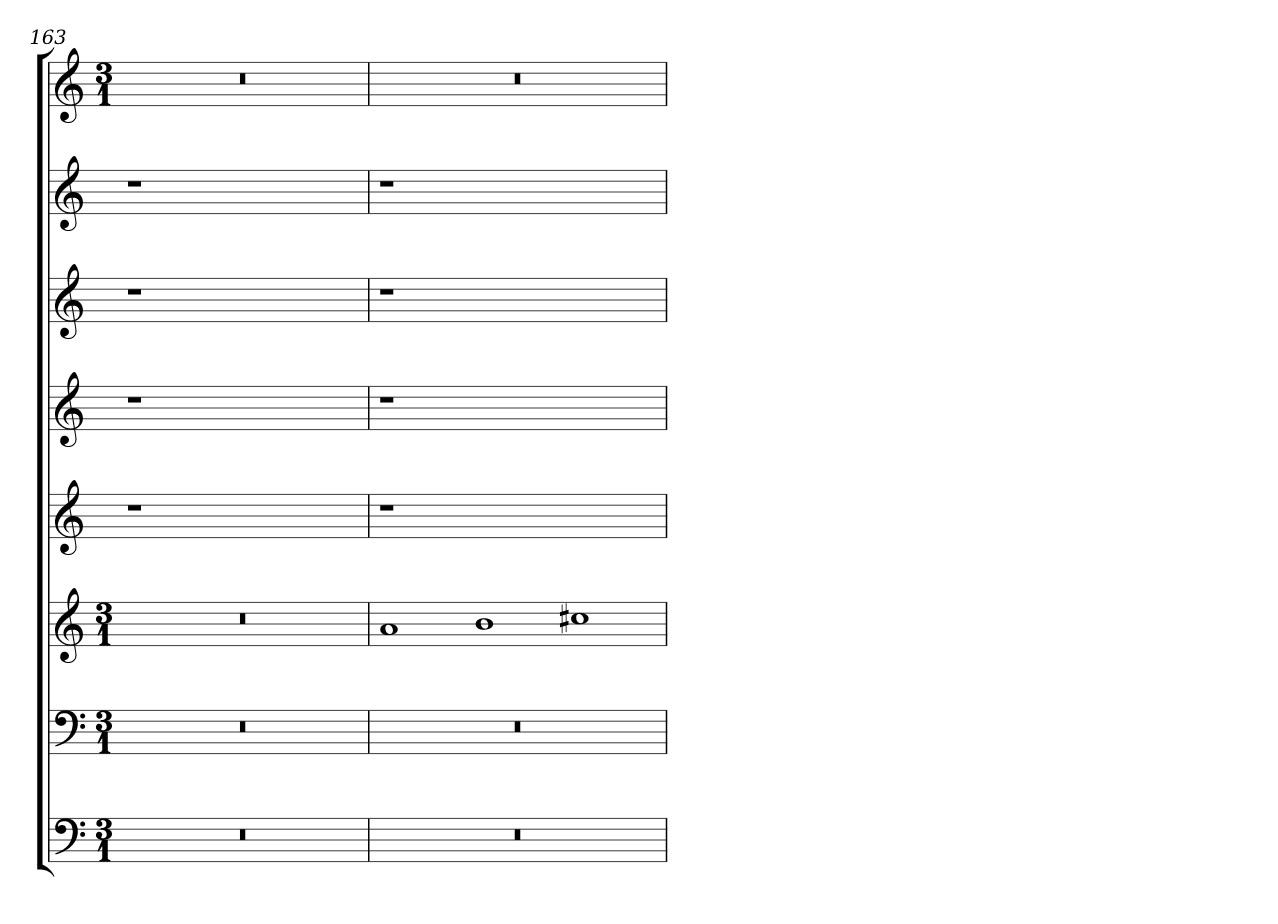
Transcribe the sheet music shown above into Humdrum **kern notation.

**kern	**kern	**kern	**kern	**kern	**kern	**kern	**kern
*part8	*part7	*part6	*part5	*part4	*part3	*part2	*part1
*staff8	*staff7	*staff6	*staff5	*staff4	*staff3	*staff2	*staff1
*clefF4	*clefF4	*clefG2	*clefG2	*clefG2	*clefG2	*clefG2	*clefG2
*k[]	*k[]	*k[]	*k[]	*k[]	*k[]	*k[]	*k[]
*C:	*C:	*C:	*C:	*C:	*C:	*C:	*C:
*M3/1	*M3/1	*M3/1	*	*	*	*	*M3/1
=163	=163	=163	=163	=163	=163	=163	=163
!	!	!LO:N:vis=1	!	!	!	!	!
0.r	0.r	0.r	1r	1r	1r	1r	0.r
.	.	.	0ryy	0ryy	0ryy	0ryy	.
=164	=164	=164	=164	=164	=164	=164	=164
0.r	0.r	1a	1r	1r	1r	1r	0.r
.	.	1b	0ryy	0ryy	0ryy	0ryy	.
.	.	1cc#X	.	.	.	.	.
=	=	=	=	=	=	=	=
*-	*-	*-	*-	*-	*-	*-	*-
